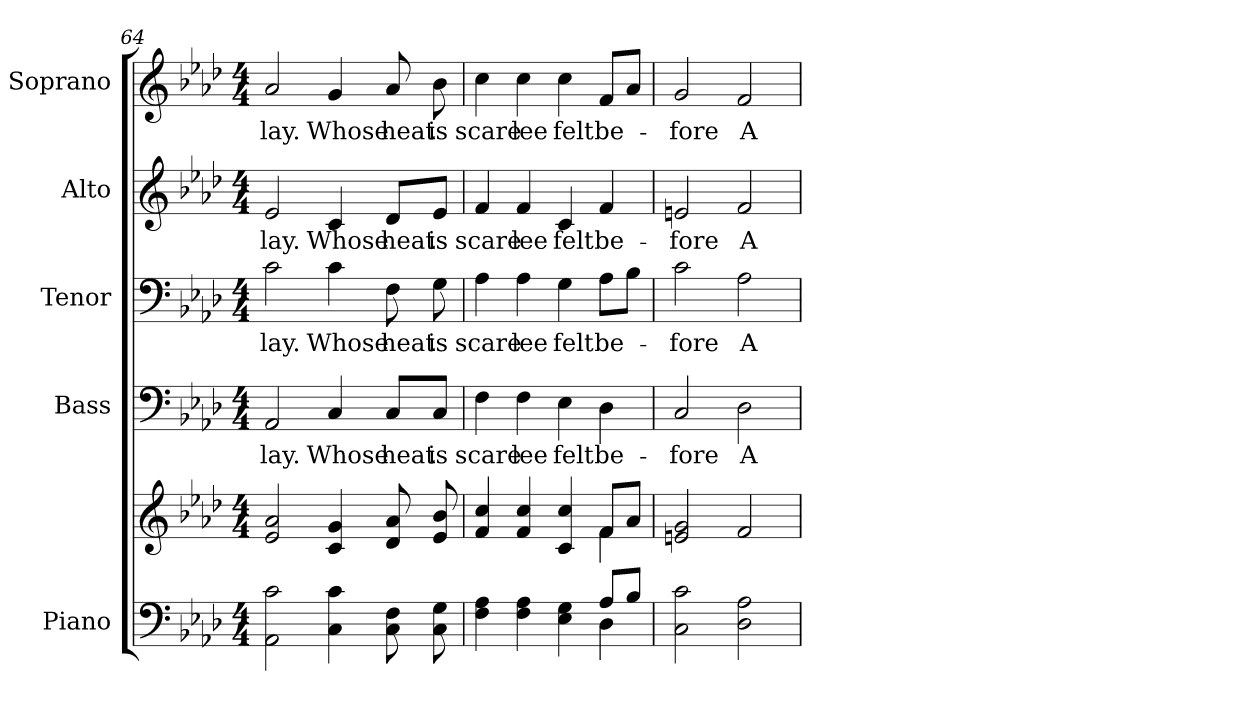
**kern	**kern	**kern	**text	**kern	**text	**kern	**text	**kern	**text
*part5	*part5	*part4	*part4	*part3	*part3	*part2	*part2	*part1	*part1
*staff6	*staff5	*staff4	*staff4	*staff3	*staff3	*staff2	*staff2	*staff1	*staff1
*I"Piano	*	*I"Bass	*	*I"Tenor	*	*I"Alto	*	*I"Soprano	*
*I'Pno.	*	*I'B.	*	*I'T.	*	*I'A.	*	*I'S.	*
!!LO:PB:g=z
*clefF4	*clefG2	*clefF4	*	*clefF4	*	*clefG2	*	*clefG2	*
*k[b-e-a-d-]	*k[b-e-a-d-]	*k[b-e-a-d-]	*	*k[b-e-a-d-]	*	*k[b-e-a-d-]	*	*k[b-e-a-d-]	*
*A-:	*A-:	*A-:	*	*A-:	*	*A-:	*	*A-:	*
*M4/4	*M4/4	*M4/4	*	*M4/4	*	*M4/4	*	*M4/4	*
=64	=64	=64	=64	=64	=64	=64	=64	=64	=64
!	!	!	!LO:LY:b:color=#000000	!	!	!	!	!	!
!	!	!	!	!	!LO:LY:b:color=#000000	!	!	!	!
!	!	!	!	!	!	!	!LO:LY:b:color=#000000	!	!
!	!	!	!	!	!	!	!	!	!LO:LY:b:color=#000000
2AA-i\ 2ci	2e-i/ 2a-i	2AA-i/	lay.	2ci\	lay.	2e-i/	lay.	2a-i/	lay.
!	!	!	!LO:LY:b:color=#000000	!	!	!	!	!	!
!	!	!	!	!	!LO:LY:b:color=#000000	!	!	!	!
!	!	!	!	!	!	!	!LO:LY:b:color=#000000	!	!
!	!	!	!	!	!	!	!	!	!LO:LY:b:color=#000000
4Ci\ 4ci	4ci/ 4gi	4Ci/	Whose	4ci\	Whose	4ci/	Whose	4gi/	Whose
!	!	!	!LO:LY:b:color=#000000	!	!	!	!	!	!
!	!	!	!	!	!LO:LY:b:color=#000000	!	!	!	!
!	!	!	!	!	!	!	!LO:LY:b:color=#000000	!	!
!	!	!	!	!	!	!	!	!	!LO:LY:b:color=#000000
8Ci\ 8Fi	8d-i/ 8a-i	8Ci/L	heat	8Fi\	heat	8d-i/L	heat	8a-i/	heat
!	!	!	!LO:LY:b:color=#000000	!	!	!	!	!	!
!	!	!	!	!	!LO:LY:b:color=#000000	!	!	!	!
!	!	!	!	!	!	!	!LO:LY:b:color=#000000	!	!
!	!	!	!	!	!	!	!	!	!LO:LY:b:color=#000000
8Ci\ 8Gi	8e-i/ 8b-i	8Ci/J	is	8Gi\	is	8e-i/J	is	8b-i\	is
=65	=65	=65	=65	=65	=65	=65	=65	=65	=65
*^	*^	*	*	*	*	*	*	*	*
!	!	!	!	!	!LO:LY:b:color=#000000	!	!	!	!	!	!
!	!	!	!	!	!	!	!LO:LY:b:color=#000000	!	!	!	!
!	!	!	!	!	!	!	!	!	!LO:LY:b:color=#000000	!	!
!	!	!	!	!	!	!	!	!	!	!	!LO:LY:b:color=#000000
4Fi\ 4A-i	2ryy	4fi/ 4cci	2ryy	4Fi\	scare	4A-i\	scare	4fi/	scare	4cci\	scare
!	!	!	!	!	!LO:LY:b:color=#000000	!	!	!	!	!	!
!	!	!	!	!	!	!	!LO:LY:b:color=#000000	!	!	!	!
!	!	!	!	!	!	!	!	!	!LO:LY:b:color=#000000	!	!
!	!	!	!	!	!	!	!	!	!	!	!LO:LY:b:color=#000000
4Fi\ 4A-i	.	4fi/ 4cci	.	4Fi\	lee	4A-i\	lee	4fi/	lee	4cci\	lee
!	!	!	!	!	!LO:LY:b:color=#000000	!	!	!	!	!	!
!	!	!	!	!	!	!	!LO:LY:b:color=#000000	!	!	!	!
!	!	!	!	!	!	!	!	!	!LO:LY:b:color=#000000	!	!
!	!	!	!	!	!	!	!	!	!	!	!LO:LY:b:color=#000000
4E-i\ 4Gi	4ryy	4ci/ 4cci	4ryy	4E-i\	felt	4Gi\	felt	4ci/	felt	4cci\	felt
!	!	!	!	!	!LO:LY:b:color=#000000	!	!	!	!	!	!
!	!	!	!	!	!	!	!LO:LY:b:color=#000000	!	!	!	!
!	!	!	!	!	!	!	!	!	!LO:LY:b:color=#000000	!	!
!	!	!	!	!	!	!	!	!	!	!	!LO:LY:b:color=#000000
8A-i/L	4D-i\	8fi/L	4fi\	4D-i\	be-	8A-i\L	be-	4fi/	be-	8fi/L	be-
8B-i/J	.	8a-i/J	.	.	.	8B-i\J	.	.	.	8a-i/J	.
*v	*v	*	*	*	*	*	*	*	*	*	*
*	*v	*v	*	*	*	*	*	*	*	*
=66	=66	=66	=66	=66	=66	=66	=66	=66	=66
!	!	!	!LO:LY:b:color=#000000	!	!	!	!	!	!
!	!	!	!	!	!LO:LY:b:color=#000000	!	!	!	!
!	!	!	!	!	!	!	!LO:LY:b:color=#000000	!	!
!	!	!	!	!	!	!	!	!	!LO:LY:b:color=#000000
2Ci\ 2ci	2eni/ 2gi	2Ci/	-fore	2ci\	-fore	2eni/	-fore	2gi/	-fore
!	!	!	!LO:LY:b:color=#000000	!	!	!	!	!	!
!	!	!	!	!	!LO:LY:b:color=#000000	!	!	!	!
!	!	!	!	!	!	!	!LO:LY:b:color=#000000	!	!
!	!	!	!	!	!	!	!	!	!LO:LY:b:color=#000000
2D-i\ 2A-i	2fi/	2D-i\	A	2A-i\	A	2fi/	A	2fi/	A
=	=	=	=	=	=	=	=	=	=
*-	*-	*-	*-	*-	*-	*-	*-	*-	*-
